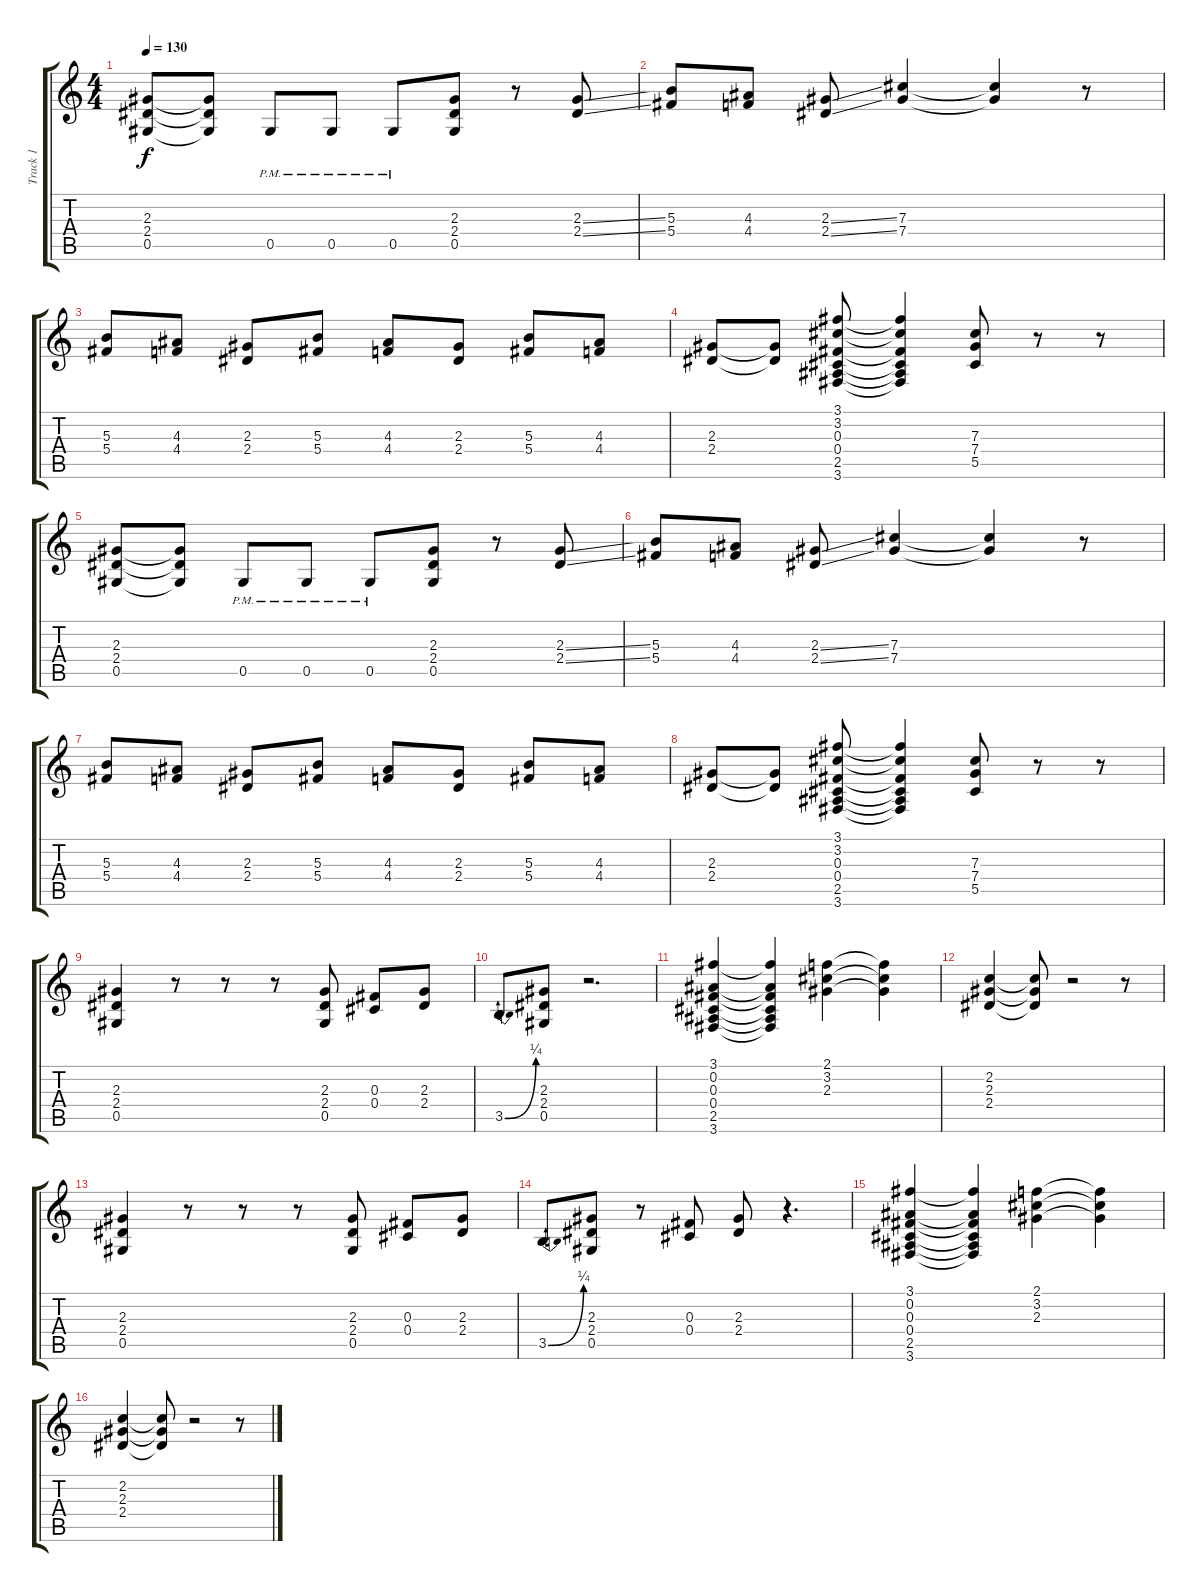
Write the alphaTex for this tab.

\track ("Track 1" "Track 1") {instrument distortionguitar}
\staff {score tabs}
\tuning (Eb4 Bb3 Gb3 Db3 Ab2 Eb2) {hide}
\ts (4 4)
\tempo 130
\clef g2
\ks c
(2.3 2.4 0.5).8{dy f} (2.3{t} 2.4{t} 0.5{t}).8 0.5{pm}.8 0.5{pm}.8 0.5{pm}.8 (2.3 2.4 0.5).8 r.8 (2.3{ss} 2.4{ss}).8 |
(5.3 5.4).8 (4.3 4.4).8 (2.3{ss} 2.4{ss}).8 (7.3 7.4).4 (7.3{t} 7.4{t}).4 r.8 |
(5.3 5.4).8 (4.3 4.4).8 (2.3 2.4).8 (5.3 5.4).8 (4.3 4.4).8 (2.3 2.4).8 (5.3 5.4).8 (4.3 4.4).8 |
(2.3 2.4).8 (2.3{t} 2.4{t}).8 (3.1 3.2 0.3 0.4 2.5 3.6).8 (3.1{t} 3.2{t} 0.3{t} 0.4{t} 2.5{t} 3.6{t}).4 (7.3 7.4 5.5).8 r.8 r.8 |
(2.3 2.4 0.5).8 (2.3{t} 2.4{t} 0.5{t}).8 0.5{pm}.8 0.5{pm}.8 0.5{pm}.8 (2.3 2.4 0.5).8 r.8 (2.3{ss} 2.4{ss}).8 |
(5.3 5.4).8 (4.3 4.4).8 (2.3{ss} 2.4{ss}).8 (7.3 7.4).4 (7.3{t} 7.4{t}).4 r.8 |
(5.3 5.4).8 (4.3 4.4).8 (2.3 2.4).8 (5.3 5.4).8 (4.3 4.4).8 (2.3 2.4).8 (5.3 5.4).8 (4.3 4.4).8 |
(2.3 2.4).8 (2.3{t} 2.4{t}).8 (3.1 3.2 0.3 0.4 2.5 3.6).8 (3.1{t} 3.2{t} 0.3{t} 0.4{t} 2.5{t} 3.6{t}).4 (7.3 7.4 5.5).8 r.8 r.8 |
(2.3 2.4 0.5).4 r.8 r.8 r.8 (2.3 2.4 0.5).8 (0.3 0.4).8 (2.3 2.4).8 |
3.5{be (bend 0 0 60 1)}.8 (2.3 2.4 0.5).8 r.2{d} |
(3.1 0.2 0.3 0.4 2.5 3.6).4 (3.1{t} 0.2{t} 0.3{t} 0.4{t} 2.5{t} 3.6{t}).4 (2.1 3.2 2.3).4 (2.1{t} 3.2{t} 2.3{t}).4 |
(2.2 2.3 2.4).4 (2.2{t} 2.3{t} 2.4{t}).8 r.2 r.8 |
(2.3 2.4 0.5).4 r.8 r.8 r.8 (2.3 2.4 0.5).8 (0.3 0.4).8 (2.3 2.4).8 |
3.5{be (bend 0 0 60 1)}.8 (2.3 2.4 0.5).8 r.8 (0.3 0.4).8 (2.3 2.4).8 r.4{d} |
(3.1 0.2 0.3 0.4 2.5 3.6).4 (3.1{t} 0.2{t} 0.3{t} 0.4{t} 2.5{t} 3.6{t}).4 (2.1 3.2 2.3).4 (2.1{t} 3.2{t} 2.3{t}).4 |
(2.2 2.3 2.4).4 (2.2{t} 2.3{t} 2.4{t}).8 r.2 r.8
